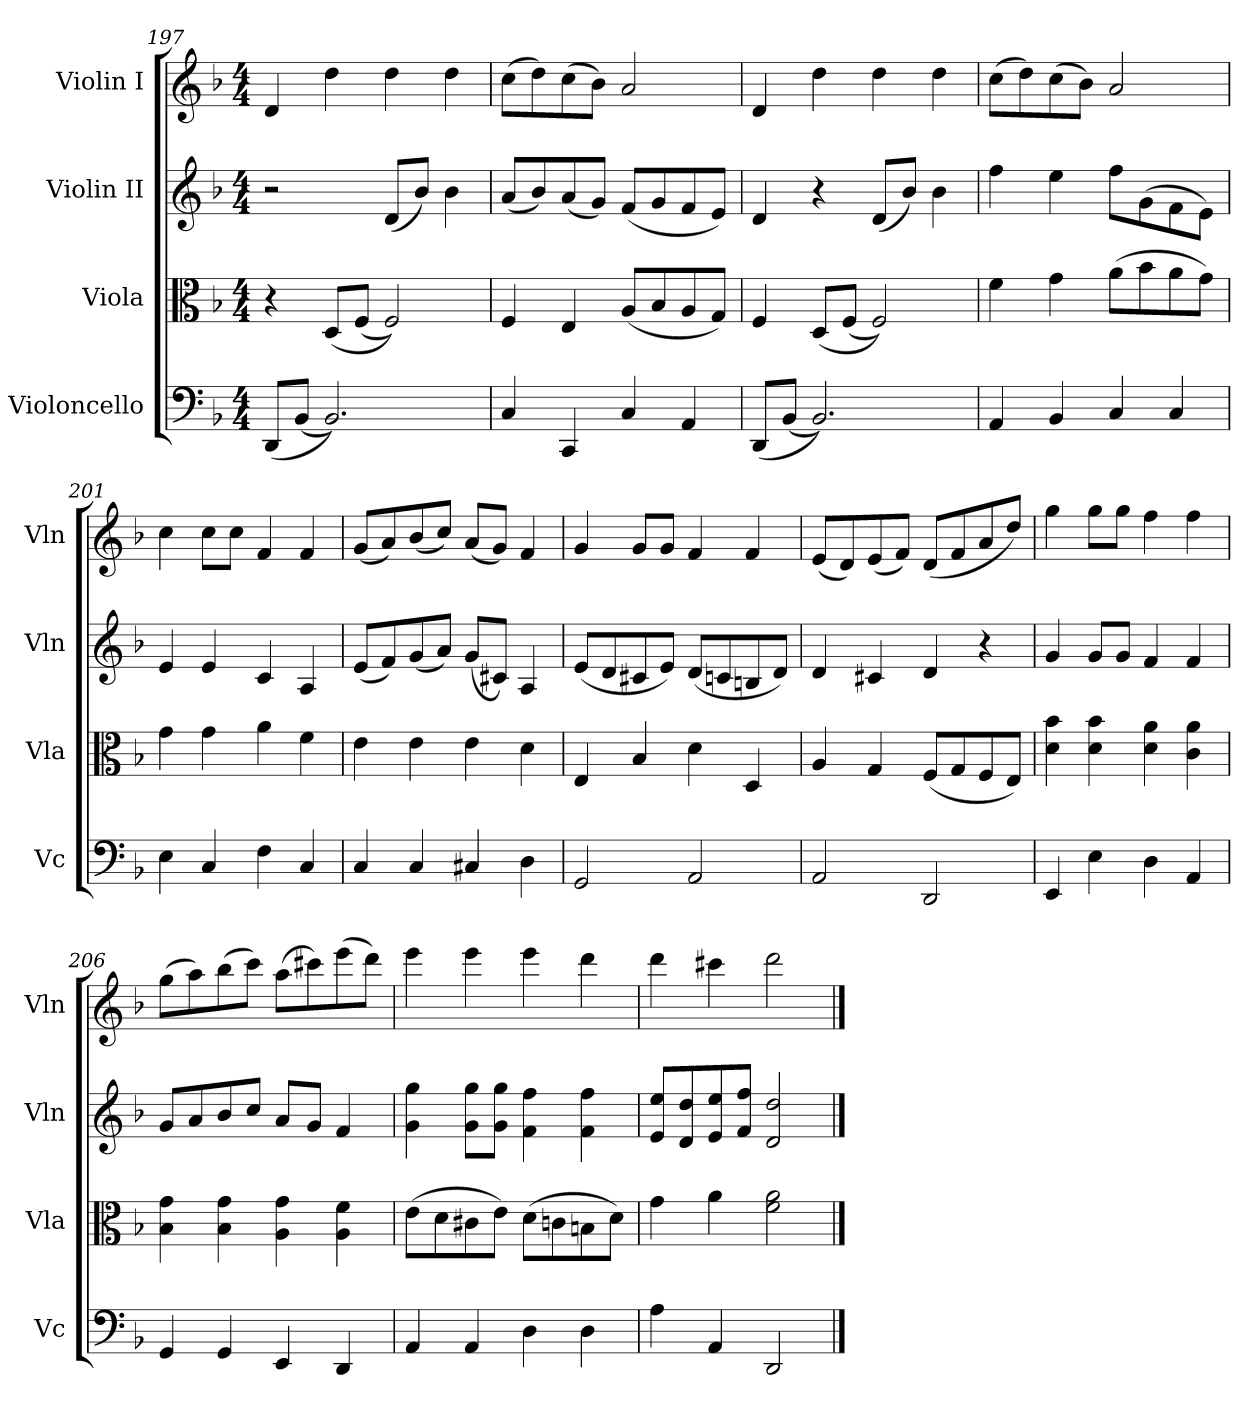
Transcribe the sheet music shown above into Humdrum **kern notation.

**kern	**kern	**kern	**kern
*part4	*part3	*part2	*part1
*staff4	*staff3	*staff2	*staff1
*I"Violoncello	*I"Viola	*I"Violin II	*I"Violin I
*I'Vc	*I'Vla	*I'Vln	*I'Vln
*clefF4	*clefC3	*clefG2	*clefG2
*k[b-]	*k[b-]	*k[b-]	*k[b-]
*M4/4	*M4/4	*M4/4	*M4/4
=197	=197	=197	=197
(<8DD/L	4r	2r	4d/
(<8BB-/J	.	.	.
2.BB-/))	(<8D/L	.	4dd\
.	(<8F/J	.	.
.	2F/))	(<8d/L	4dd\
.	.	8b-/J)	.
.	.	4b-\	4dd\
=198	=198	=198	=198
4C/	4F/	(<8a/L	(>8cc\L
.	.	8b-/)	8dd\)
4CC/	4E/	(<8a/	(>8cc\
.	.	8g/J)	8b-\J)
4C/	(<8A/L	(<8f/L	2a/
.	8B-/	8g/	.
4AA/	8A/	8f/	.
.	8G/J)	8e/J)	.
=199	=199	=199	=199
(<8DD/L	4F/	4d/	4d/
(<8BB-/J	.	.	.
2.BB-/))	(<8D/L	4r	4dd\
.	(<8F/J	.	.
.	2F/))	(<8d/L	4dd\
.	.	8b-/J)	.
.	.	4b-\	4dd\
=200	=200	=200	=200
4AA/	4f\	4ff\	(>8cc\L
.	.	.	8dd\)
4BB-/	4g\	4ee\	(>8cc\
.	.	.	8b-\J)
4C/	(>8a\L	8ff\L	2a/
.	8b-\	(>8g\	.
4C/	8a\	8f\	.
.	8g\J)	8e\J)	.
=201	=201	=201	=201
4E\	4g\	4e/	4cc\
4C/	4g\	4e/	8cc\L
.	.	.	8cc\J
4F\	4a\	4c/	4f/
4C/	4f\	4A/	4f/
!!LO:LB:g=z
=202	=202	=202	=202
4C/	4e\	(<8e/L	(<8g/L
.	.	8f/)	8a/)
4C/	4e\	(<8g/	(<8b-/
.	.	8a/J)	8cc/J)
4C#X/	4e\	(<8g/L	(<8a/L
.	.	8c#X/J)	8g/J)
4D\	4d\	4A/	4f/
=203	=203	=203	=203
2GG/	4E/	(<8e/L	4g/
.	.	8d/	.
.	4B-/	8c#X/	8g/L
.	.	8e/J)	8g/J
2AA/	4d\	(<8d/L	4f/
.	.	8cn/	.
.	4D/	8Bn/	4f/
.	.	8d/J)	.
=204	=204	=204	=204
2AA/	4A/	4d/	(<8e/L
.	.	.	8d/)
.	4G/	4c#X/	(<8e/
.	.	.	8f/J)
2DD/	(<8F/L	4d/	(<8d/L
.	8G/	.	8f/
.	8F/	4r	8a/
.	8E/J)	.	8dd/J)
=205	=205	=205	=205
4EE/	4d\ 4b-\	4g/	4gg\
4E\	4d\ 4b-\	8g/L	8gg\L
.	.	8g/J	8gg\J
4D\	4d\ 4a\	4f/	4ff\
4AA/	4c\ 4a\	4f/	4ff\
=206	=206	=206	=206
4GG/	4B-\ 4g\	8g/L	(>8gg\L
.	.	8a/	8aa\)
4GG/	4B-\ 4g\	8b-/	(>8bb-\
.	.	8cc/J	8ccc\J)
4EE/	4A\ 4g\	8a/L	(>8aa\L
.	.	8g/J	8ccc#X\)
4DD/	4A\ 4f\	4f/	(>8eee\
.	.	.	8ddd\J)
!!LO:PB:g=z
=207	=207	=207	=207
4AA/	(>8e\L	4g\ 4gg\	4eee\
.	8d\	.	.
4AA/	8c#X\	8g\ 8gg\L	4eee\
.	8e\J)	8g\ 8gg\J	.
4D\	(>8d\L	4f\ 4ff\	4eee\
.	8cn\	.	.
4D\	8Bn\	4f\ 4ff\	4ddd\
.	8d\J)	.	.
=208	=208	=208	=208
4A\	4g\	8e/ 8ee/L	4ddd\
.	.	8d/ 8dd/	.
4AA/	4a\	8e/ 8ee/	4ccc#X\
.	.	8f/ 8ff/J	.
2DD/	2f\ 2a\	2d/ 2dd/	2ddd\
==	==	==	==
*-	*-	*-	*-
